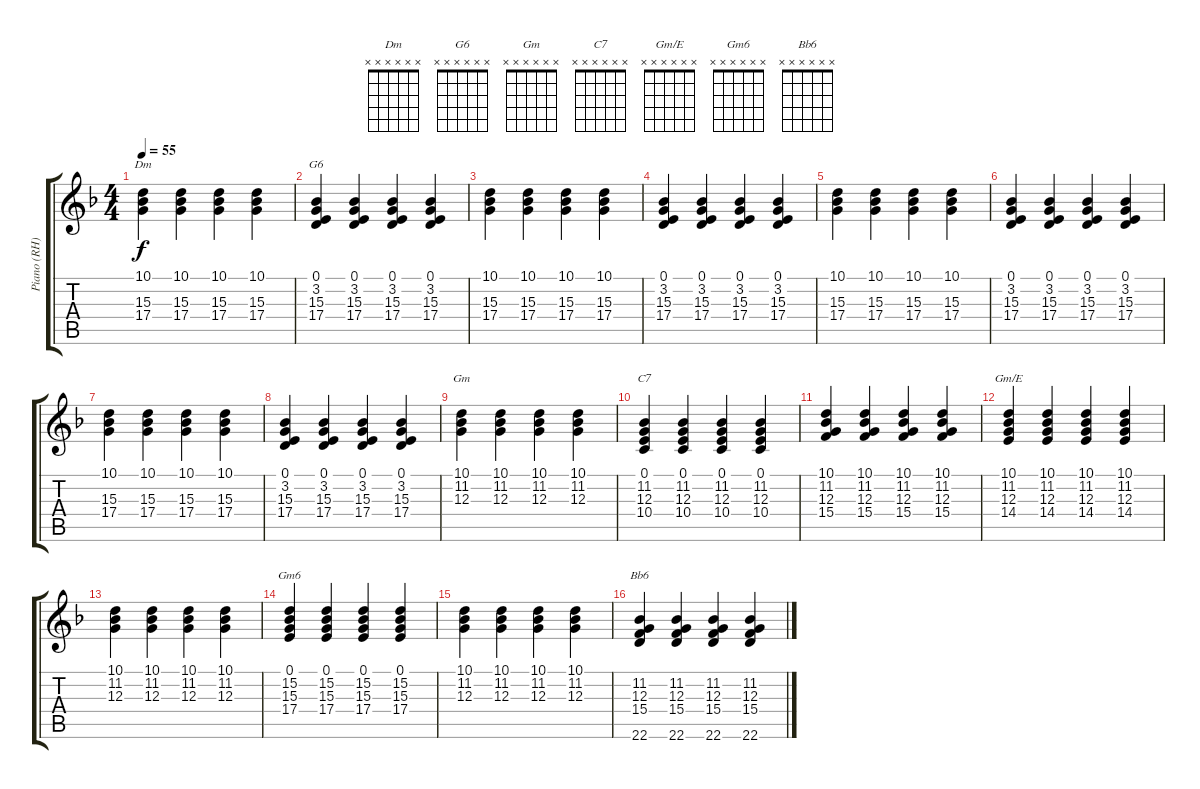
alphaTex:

\track ("Piano (RH)" "Piano (RH)") {instrument brightacousticpiano}
\staff {score tabs}
\tuning (E4 B3 G3 D3 A2 E2) {hide}
\chord ("Dm" x x x x x x)
\chord ("G6" x x x x x x)
\chord ("Gm" x x x x x x)
\chord ("C7" x x x x x x)
\chord ("Gm/E" x x x x x x)
\chord ("Gm6" x x x x x x)
\chord ("Bb6" x x x x x x)
\ts (4 4)
\tempo 55
\clef g2
\ks f
(10.1 15.3 17.4).4{ch "Dm" dy f} (10.1 15.3 17.4).4 (10.1 15.3 17.4).4 (10.1 15.3 17.4).4 |
(0.1 3.2 15.3 17.4).4{ch "G6"} (0.1 3.2 15.3 17.4).4 (0.1 3.2 15.3 17.4).4 (0.1 3.2 15.3 17.4).4 |
(10.1 15.3 17.4).4 (10.1 15.3 17.4).4 (10.1 15.3 17.4).4 (10.1 15.3 17.4).4 |
(0.1 3.2 15.3 17.4).4 (0.1 3.2 15.3 17.4).4 (0.1 3.2 15.3 17.4).4 (0.1 3.2 15.3 17.4).4 |
(10.1 15.3 17.4).4 (10.1 15.3 17.4).4 (10.1 15.3 17.4).4 (10.1 15.3 17.4).4 |
(0.1 3.2 15.3 17.4).4 (0.1 3.2 15.3 17.4).4 (0.1 3.2 15.3 17.4).4 (0.1 3.2 15.3 17.4).4 |
(10.1 15.3 17.4).4 (10.1 15.3 17.4).4 (10.1 15.3 17.4).4 (10.1 15.3 17.4).4 |
(0.1 3.2 15.3 17.4).4 (0.1 3.2 15.3 17.4).4 (0.1 3.2 15.3 17.4).4 (0.1 3.2 15.3 17.4).4 |
(10.1 11.2 12.3).4{ch "Gm"} (10.1 11.2 12.3).4 (10.1 11.2 12.3).4 (10.1 11.2 12.3).4 |
(0.1 11.2 12.3 10.4).4{ch "C7"} (0.1 11.2 12.3 10.4).4 (0.1 11.2 12.3 10.4).4 (0.1 11.2 12.3 10.4).4 |
(10.1 11.2 12.3 15.4).4 (10.1 11.2 12.3 15.4).4 (10.1 11.2 12.3 15.4).4 (10.1 11.2 12.3 15.4).4 |
(10.1 11.2 12.3 14.4).4{ch "Gm/E"} (10.1 11.2 12.3 14.4).4 (10.1 11.2 12.3 14.4).4 (10.1 11.2 12.3 14.4).4 |
(10.1 11.2 12.3).4 (10.1 11.2 12.3).4 (10.1 11.2 12.3).4 (10.1 11.2 12.3).4 |
(0.1 15.2 15.3 17.4).4{ch "Gm6"} (0.1 15.2 15.3 17.4).4 (0.1 15.2 15.3 17.4).4 (0.1 15.2 15.3 17.4).4 |
(10.1 11.2 12.3).4 (10.1 11.2 12.3).4 (10.1 11.2 12.3).4 (10.1 11.2 12.3).4 |
(11.2 12.3 15.4 22.6).4{ch "Bb6"} (11.2 12.3 15.4 22.6).4 (11.2 12.3 15.4 22.6).4 (11.2 12.3 15.4 22.6).4
